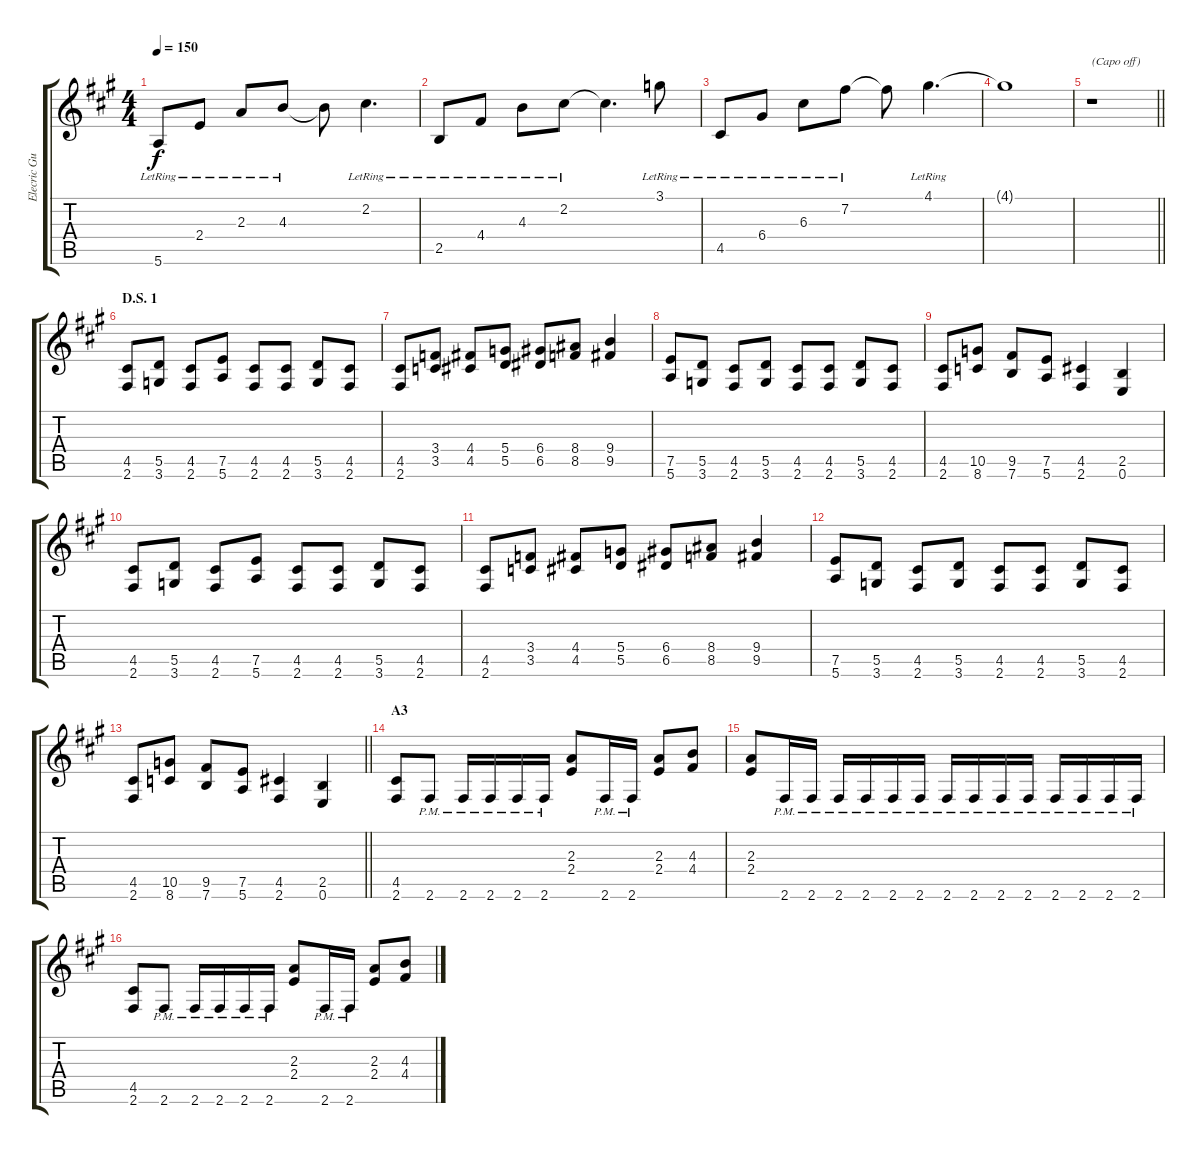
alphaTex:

\track ("Elecric Guitar I" "Elecric Gu") {instrument distortionguitar}
\staff {score tabs}
\tuning (E4 B3 G3 D3 A2 E2) {hide}
\ts (4 4)
\tempo 150
\clef g2
\ks a
5.6{lr}.8{dy f} 2.4{lr}.8 2.3{lr}.8 4.3{lr}.8 4.3{t}.8 2.2{lr}.4{d} |
2.5{lr}.8 4.4{lr}.8 4.3{lr}.8 2.2{lr}.8 2.2{t}.4{d} 3.1{lr}.8 |
4.5{lr}.8 6.4{lr}.8 6.3{lr}.8 7.2{lr}.8 7.2{t}.8 4.1{lr}.4{d} |
4.1{t}.1 |
\barLineRight lightlight
r.1{txt "(Capo off)"} |
\section ("" "D.S. 1")
(4.5 2.6).8{instrument distortionguitar} (5.5 3.6).8 (4.5 2.6).8 (7.5 5.6).8 (4.5 2.6).8 (4.5 2.6).8 (5.5 3.6).8 (4.5 2.6).8 |
(4.5 2.6).8 (3.4 3.5).8 (4.4 4.5).8 (5.4 5.5).8 (6.4 6.5).8 (8.4 8.5).8 (9.4 9.5).4 |
(7.5 5.6).8 (5.5 3.6).8 (4.5 2.6).8 (5.5 3.6).8 (4.5 2.6).8 (4.5 2.6).8 (5.5 3.6).8 (4.5 2.6).8 |
(4.5 2.6).8 (10.5 8.6).8 (9.5 7.6).8 (7.5 5.6).8 (4.5 2.6).4 (2.5 0.6).4 |
(4.5 2.6).8 (5.5 3.6).8 (4.5 2.6).8 (7.5 5.6).8 (4.5 2.6).8 (4.5 2.6).8 (5.5 3.6).8 (4.5 2.6).8 |
(4.5 2.6).8 (3.4 3.5).8 (4.4 4.5).8 (5.4 5.5).8 (6.4 6.5).8 (8.4 8.5).8 (9.4 9.5).4 |
(7.5 5.6).8 (5.5 3.6).8 (4.5 2.6).8 (5.5 3.6).8 (4.5 2.6).8 (4.5 2.6).8 (5.5 3.6).8 (4.5 2.6).8 |
\barLineRight lightlight
(4.5 2.6).8 (10.5 8.6).8 (9.5 7.6).8 (7.5 5.6).8 (4.5 2.6).4 (2.5 0.6).4 |
\section ("" "A3")
(4.5 2.6).8 2.6{pm}.8 2.6{pm}.16 2.6{pm}.16 2.6{pm}.16 2.6{pm}.16 (2.3 2.4).8 2.6{pm}.16 2.6{pm}.16 (2.3 2.4).8 (4.3 4.4).8 |
(2.3 2.4).8 2.6{pm}.16 2.6{pm}.16 2.6{pm}.16 2.6{pm}.16 2.6{pm}.16 2.6{pm}.16 2.6{pm}.16 2.6{pm}.16 2.6{pm}.16 2.6{pm}.16 2.6{pm}.16 2.6{pm}.16 2.6{pm}.16 2.6{pm}.16 |
(4.5 2.6).8 2.6{pm}.8 2.6{pm}.16 2.6{pm}.16 2.6{pm}.16 2.6{pm}.16 (2.3 2.4).8 2.6{pm}.16 2.6{pm}.16 (2.3 2.4).8 (4.3 4.4).8
